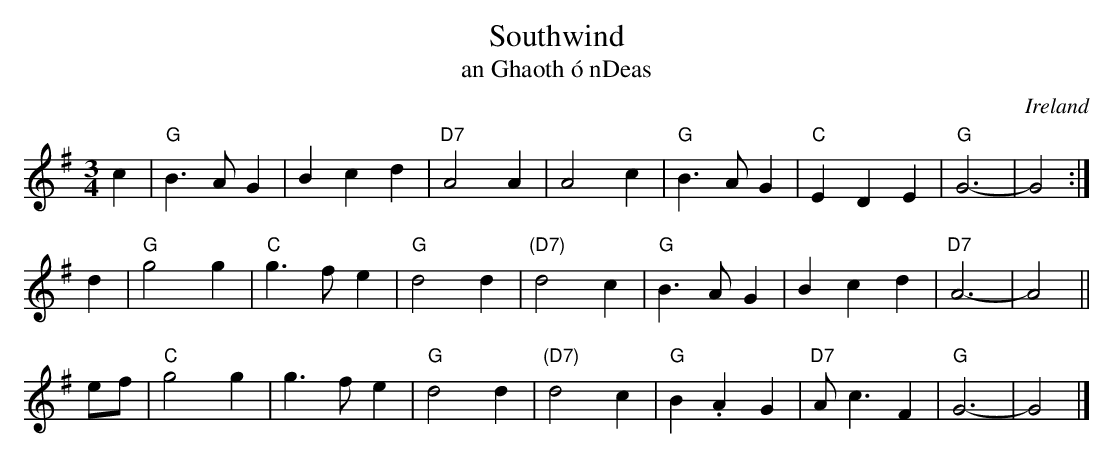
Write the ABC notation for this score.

X:1
T: Southwind
T: an Ghaoth \'o nDeas
O: Ireland
M: 3/4
L: 1/4
K: G
c |\
"G"B>AG |    Bcd  | "D7"A2A | A2c |\
"G"B>AG | "C"EDE  |  "G"G3- | G2 :|
d |\
"G"g2g  | "C"g>fe |  "G"d2d | "(D7)"d2c |\
"G"B>AG |    Bcd  | "D7"A3- | A2 ||
e/f/ |\
"C"g2g  |     g>fe | "G"d2d | "(D7)"d2c |\
"G"B.AG | "D7"A<cF | "G"G3- | G2 |]
